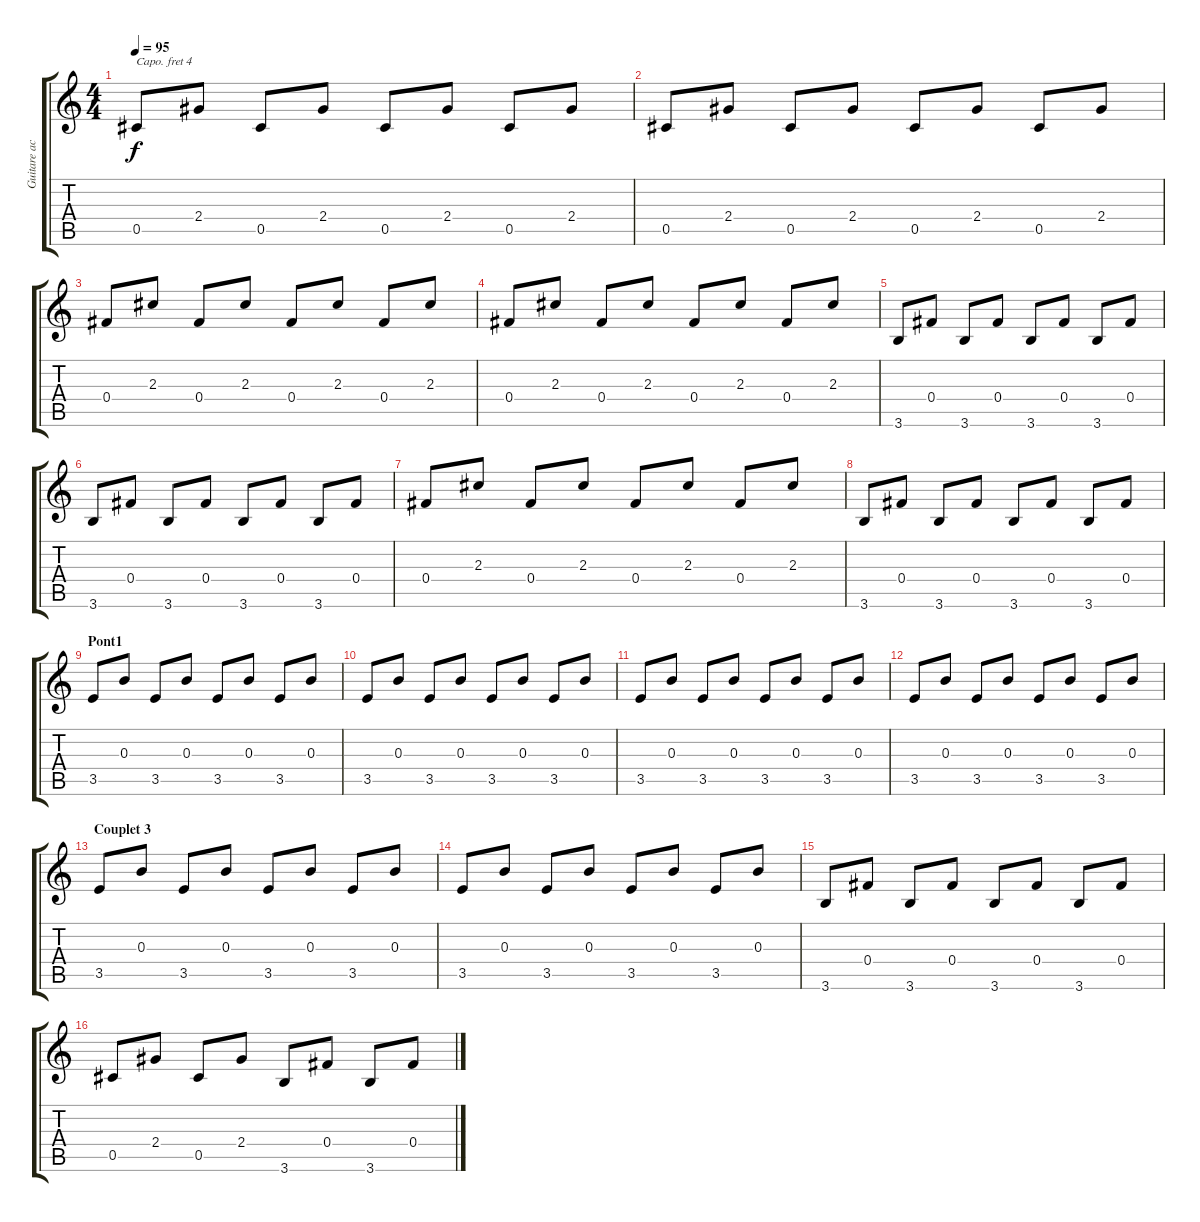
\track ("Guitare acoustique2" "Guitare ac") {instrument acousticguitarnylon}
\staff {score tabs}
\capo 4
\tuning (E4 B3 G3 D3 A2 E2) {hide}
\ts (4 4)
\tempo 95
\clef g2
\ks c
0.5.8{dy f} 2.4.8 0.5.8 2.4.8 0.5.8 2.4.8 0.5.8 2.4.8 |
0.5.8 2.4.8 0.5.8 2.4.8 0.5.8 2.4.8 0.5.8 2.4.8 |
0.4.8 2.3.8 0.4.8 2.3.8 0.4.8 2.3.8 0.4.8 2.3.8 |
0.4.8 2.3.8 0.4.8 2.3.8 0.4.8 2.3.8 0.4.8 2.3.8 |
3.6.8 0.4.8 3.6.8 0.4.8 3.6.8 0.4.8 3.6.8 0.4.8 |
3.6.8 0.4.8 3.6.8 0.4.8 3.6.8 0.4.8 3.6.8 0.4.8 |
0.4.8 2.3.8 0.4.8 2.3.8 0.4.8 2.3.8 0.4.8 2.3.8 |
3.6.8 0.4.8 3.6.8 0.4.8 3.6.8 0.4.8 3.6.8 0.4.8 |
\section ("" "Pont1")
3.5.8 0.3.8 3.5.8 0.3.8 3.5.8 0.3.8 3.5.8 0.3.8 |
3.5.8 0.3.8 3.5.8 0.3.8 3.5.8 0.3.8 3.5.8 0.3.8 |
3.5.8 0.3.8 3.5.8 0.3.8 3.5.8 0.3.8 3.5.8 0.3.8 |
3.5.8 0.3.8 3.5.8 0.3.8 3.5.8 0.3.8 3.5.8 0.3.8 |
\section ("" "Couplet 3")
3.5.8 0.3.8 3.5.8 0.3.8 3.5.8 0.3.8 3.5.8 0.3.8 |
3.5.8 0.3.8 3.5.8 0.3.8 3.5.8 0.3.8 3.5.8 0.3.8 |
3.6.8 0.4.8 3.6.8 0.4.8 3.6.8 0.4.8 3.6.8 0.4.8 |
0.5.8 2.4.8 0.5.8 2.4.8 3.6.8 0.4.8 3.6.8 0.4.8
